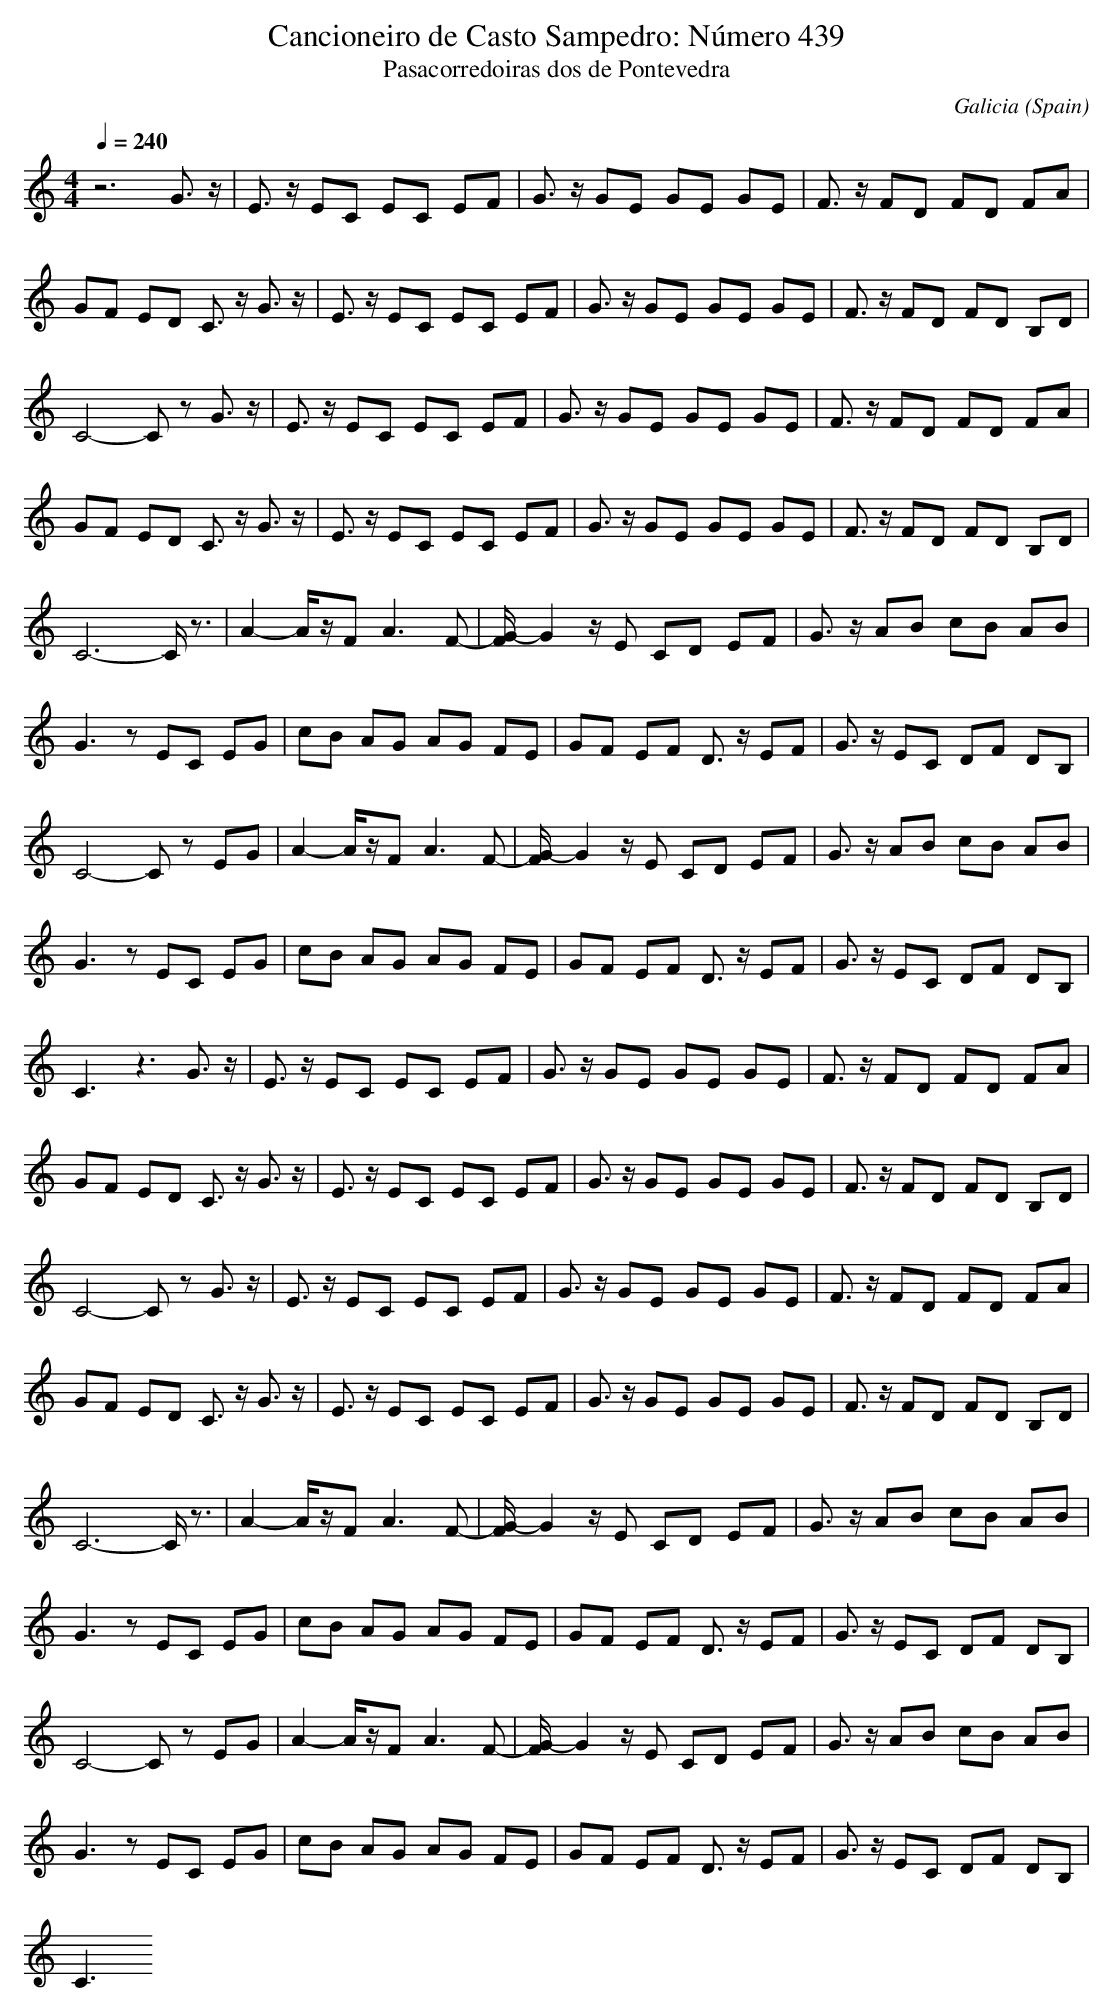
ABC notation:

X:1
T:Cancioneiro de Casto Sampedro: N\'umero 439
T:Pasacorredoiras dos de Pontevedra
O:Galicia (Spain)
M: 4/4
L: 1/8
Q:1/4=240
K:C % 0 sharps
z6 G3/2z/2|E3/2z/2 EC EC EF|G3/2z/2 GE GE GE|F3/2z/2 FD FD FA|
GF ED C3/2z/2 G3/2z/2|E3/2z/2 EC EC EF|G3/2z/2 GE GE GE|F3/2z/2 FD FD B,D|
C4- Cz G3/2z/2|E3/2z/2 EC EC EF|G3/2z/2 GE GE GE|F3/2z/2 FD FD FA|
GF ED C3/2z/2 G3/2z/2|E3/2z/2 EC EC EF|G3/2z/2 GE GE GE|F3/2z/2 FD FD B,D|
C6- C/2z3/2|A2- A/2z/2F2<A2F-|[G/2-F/2]G2z/2E CD EF|G3/2z/2 AB cB AB|
G3z EC EG|cB AG AG FE|GF EF D3/2z/2 EF|G3/2z/2 EC DF DB,|
C4- Cz EG|A2- A/2z/2F2<A2F-|[G/2-F/2]G2z/2E CD EF|G3/2z/2 AB cB AB|
G3z EC EG|cB AG AG FE|GF EF D3/2z/2 EF|G3/2z/2 EC DF DB,|
C3z3 G3/2z/2|E3/2z/2 EC EC EF|G3/2z/2 GE GE GE|F3/2z/2 FD FD FA|
GF ED C3/2z/2 G3/2z/2|E3/2z/2 EC EC EF|G3/2z/2 GE GE GE|F3/2z/2 FD FD B,D|
C4- Cz G3/2z/2|E3/2z/2 EC EC EF|G3/2z/2 GE GE GE|F3/2z/2 FD FD FA|
GF ED C3/2z/2 G3/2z/2|E3/2z/2 EC EC EF|G3/2z/2 GE GE GE|F3/2z/2 FD FD B,D|
C6- C/2z3/2|A2- A/2z/2F2<A2F-|[G/2-F/2]G2z/2E CD EF|G3/2z/2 AB cB AB|
G3z EC EG|cB AG AG FE|GF EF D3/2z/2 EF|G3/2z/2 EC DF DB,|
C4- Cz EG|A2- A/2z/2F2<A2F-|[G/2-F/2]G2z/2E CD EF|G3/2z/2 AB cB AB|
G3z EC EG|cB AG AG FE|GF EF D3/2z/2 EF|G3/2z/2 EC DF DB,|
C3
